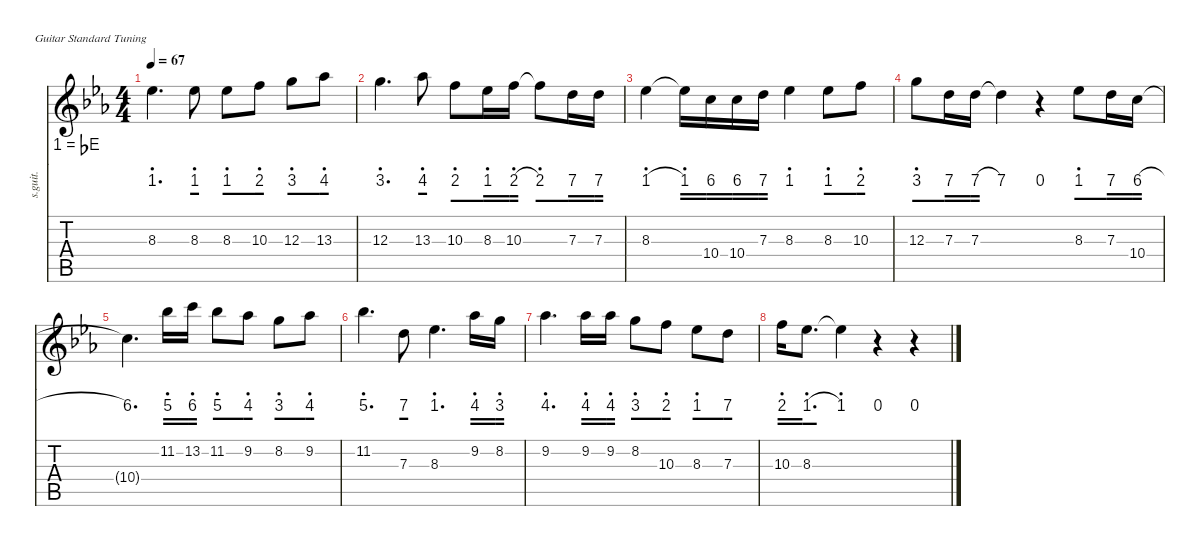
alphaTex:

\defaultSystemsLayout 4
\hideDynamics
\bracketExtendMode nobrackets
\track ("Steel Guitar" "s.guit.") {multiBarRest instrument acousticguitarsteel}
\staff {score tabs numbered}
\tuning (E4 B3 G3 D3 A2 E2)
\ts (4 4)
\tempo 67
\clef g2
\ks eb
8.3{acc b}.4{d dy mf beam Down} 8.3{acc b}.8{beam Down} 8.3{acc b}.8{beam Down} 10.3{acc forcenatural}.8{beam Down} 12.3{acc forcenatural}.8{beam Down} 13.3{acc b}.8{beam Down} |
12.3{acc forcenatural}.4{d beam Down} 13.3{acc b}.8{beam Down} 10.3{acc forcenatural}.8{beam Down} 8.3{acc b}.16{beam Down} 10.3{acc forcenatural}.16{beam Down} 10.3{t acc forcenatural}.8{beam Down} 7.3{acc forcenatural}.16{beam Down} 7.3{acc forcenatural}.16{beam Down} |
8.3{acc b}.4{beam Down} 8.3{t acc b}.16{beam Down} 10.4{acc forcenatural}.16{beam Down} 10.4{acc forcenatural}.16{beam Down} 7.3{acc forcenatural}.16{beam Down} 8.3{acc b}.4{beam Down} 8.3{acc b}.8{beam Down} 10.3{acc forcenatural}.8{beam Down} |
12.3{acc forcenatural}.8{beam Down} 7.3{acc forcenatural}.16{beam Down} 7.3{acc forcenatural}.16{beam Down} 7.3{t acc forcenatural}.4{beam Down} r.4{beam Down} 8.3{acc b}.8{beam Down} 7.3{acc forcenatural}.16{beam Down} 10.4{acc forcenatural}.16{beam Down} |
10.4{t acc forcenatural}.4{d beam Down} 11.2{acc b}.16{beam Down} 13.2{acc forcenatural}.16{beam Down} 11.2{acc b}.8{beam Down} 9.2{acc b}.8{beam Down} 8.2{acc forcenatural}.8{beam Down} 9.2{acc b}.8{beam Down} |
11.2{acc b}.4{d beam Down} 7.3{acc forcenatural}.8{beam Down} 8.3{acc b}.4{d beam Down} 9.2{acc b}.16{beam Down} 8.2{acc forcenatural}.16{beam Down} |
9.2{acc b}.4{d beam Down} 9.2{acc b}.16{beam Down} 9.2{acc b}.16{beam Down} 8.2{acc forcenatural}.8{beam Down} 10.3{acc forcenatural}.8{beam Down} 8.3{acc b}.8{beam Down} 7.3{acc forcenatural}.8{beam Down} |
10.3{acc forcenatural}.16{beam Down} 8.3{acc b}.8{d beam Down} 8.3{t acc b}.4{beam Down} r.4{beam Down} r.4{beam Down}
